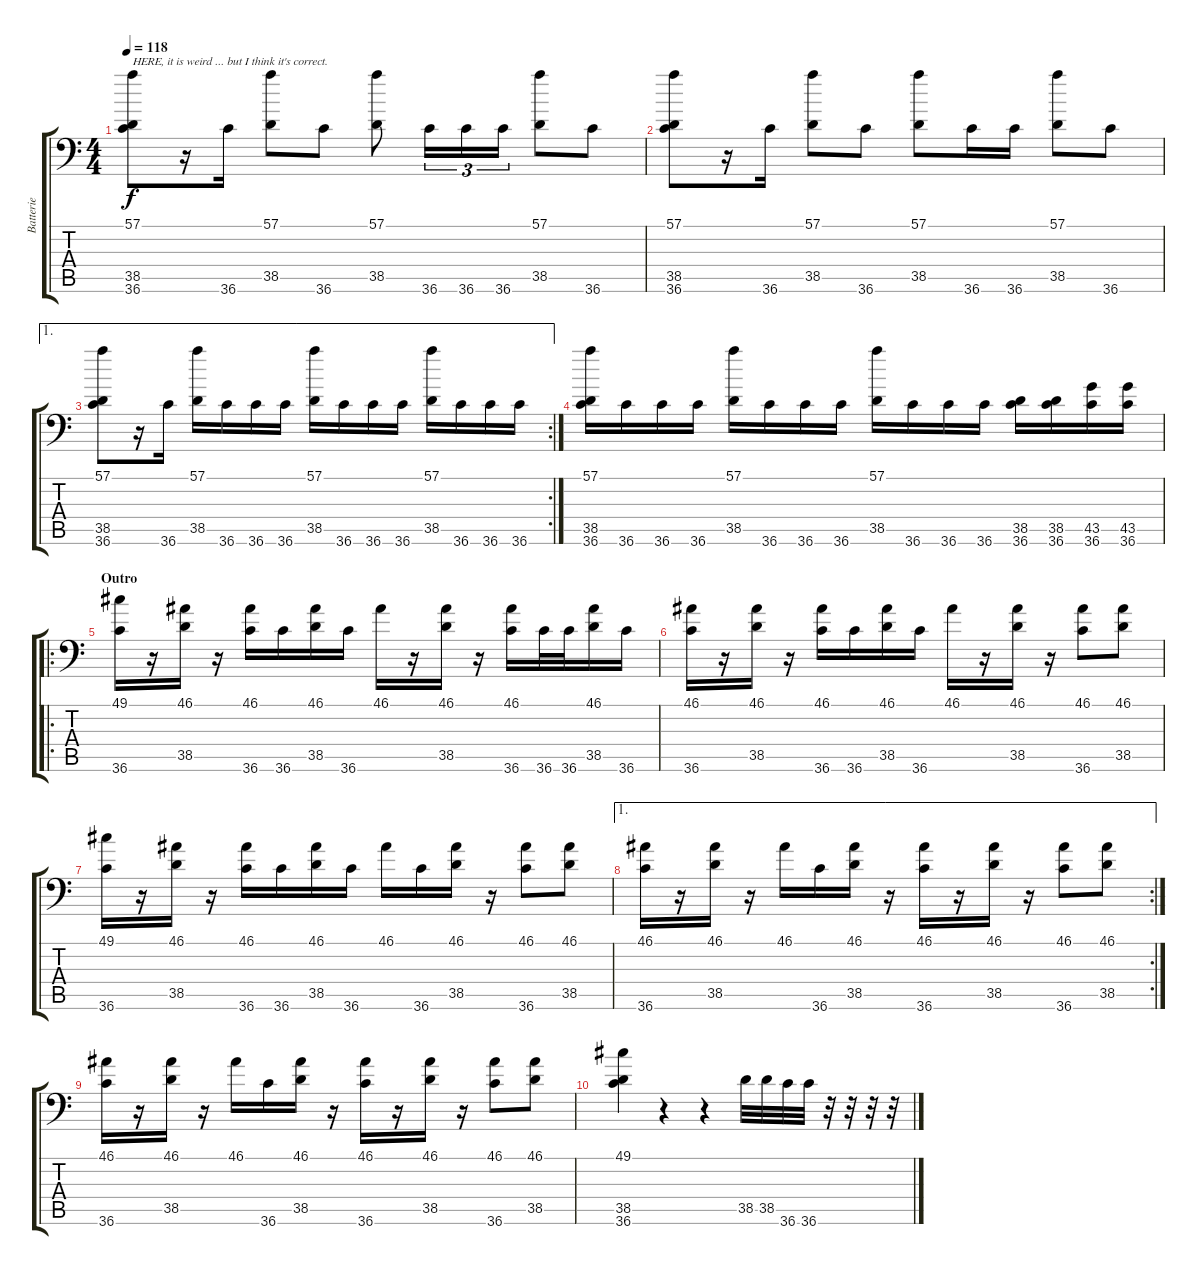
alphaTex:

\track ("Batterie" "Batterie") {instrument acousticgrandpiano}
\staff {score tabs}
\tuning (C-1 C-1 C-1 C-1 C-1 C-1) {hide}
\ts (4 4)
\tempo 118
\clef f4
\ks c
(57.1 38.5 36.6).8{txt "HERE, it is weird ... but I think it's correct." dy f} r.16 36.6.16 (57.1 38.5).8 36.6.8 (57.1 38.5).8 36.6.16{tu (3 2)} 36.6.16{tu (3 2)} 36.6.16{tu (3 2)} (57.1 38.5).8 36.6.8 |
(57.1 38.5 36.6).8 r.16 36.6.16 (57.1 38.5).8 36.6.8 (57.1 38.5).8 36.6.16 36.6.16 (57.1 38.5).8 36.6.8 |
\ae 1
\rc 2
(57.1 38.5 36.6).8 r.16 36.6.16 (57.1 38.5).16 36.6.16 36.6.16 36.6.16 (57.1 38.5).16 36.6.16 36.6.16 36.6.16 (57.1 38.5).16 36.6.16 36.6.16 36.6.16 |
(57.1 38.5 36.6).16 36.6.16 36.6.16 36.6.16 (57.1 38.5).16 36.6.16 36.6.16 36.6.16 (57.1 38.5).16 36.6.16 36.6.16 36.6.16 (38.5 36.6).16 (38.5 36.6).16 (43.5 36.6).16 (43.5 36.6).16 |
\ro
\section ("" "Outro")
(49.1 36.6).16 r.16 (46.1 38.5).16 r.16 (46.1 36.6).16 36.6.16 (46.1 38.5).16 36.6.16 46.1.16 r.16 (46.1 38.5).16 r.16 (46.1 36.6).16 36.6.32 36.6.32 (46.1 38.5).16 36.6.16 |
(46.1 36.6).16 r.16 (46.1 38.5).16 r.16 (46.1 36.6).16 36.6.16 (46.1 38.5).16 36.6.16 46.1.16 r.16 (46.1 38.5).16 r.16 (46.1 36.6).8 (46.1 38.5).8 |
(49.1 36.6).16 r.16 (46.1 38.5).16 r.16 (46.1 36.6).16 36.6.16 (46.1 38.5).16 36.6.16 46.1.16 36.6.16 (46.1 38.5).16 r.16 (46.1 36.6).8 (46.1 38.5).8 |
\ae 1
\rc 2
(46.1 36.6).16 r.16 (46.1 38.5).16 r.16 46.1.16 36.6.16 (46.1 38.5).16 r.16 (46.1 36.6).16 r.16 (46.1 38.5).16 r.16 (46.1 36.6).8 (46.1 38.5).8 |
(46.1 36.6).16 r.16 (46.1 38.5).16 r.16 46.1.16 36.6.16 (46.1 38.5).16 r.16 (46.1 36.6).16 r.16 (46.1 38.5).16 r.16 (46.1 36.6).8 (46.1 38.5).8 |
(49.1 38.5 36.6).4 r.4 r.4 38.5.32 38.5.32 36.6.32 36.6.32 r.32 r.32 r.32 r.32
